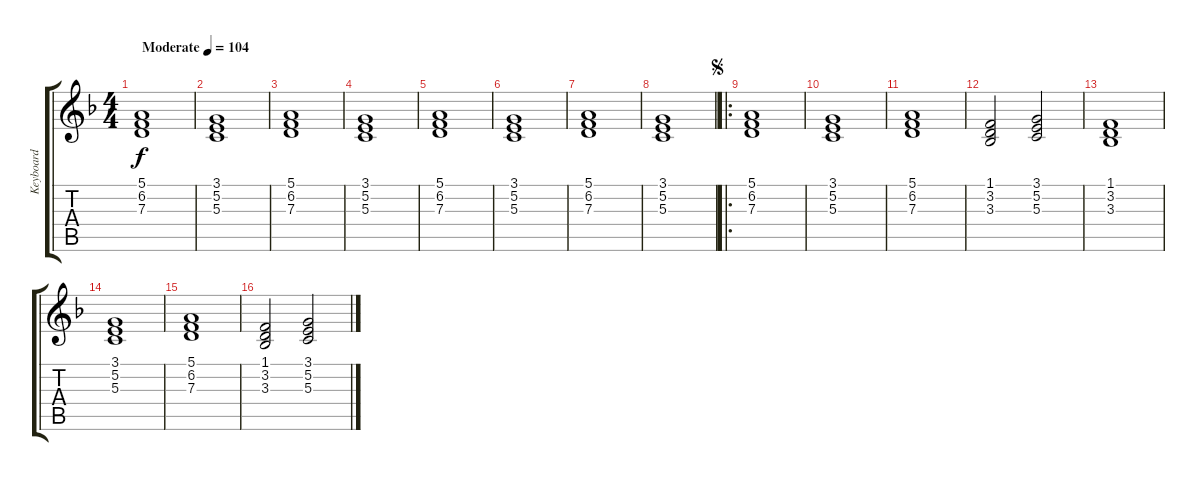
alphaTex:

\track ("Keyboard" "Keyboard") {instrument synthstrings1}
\staff {score tabs}
\tuning (E4 B3 G3 D3 A2 E2) {hide}
\ts (4 4)
\tempo (104 "Moderate")
\clef g2
\ks f
(5.1 6.2 7.3).1{dy f instrument synthstrings1} |
(3.1 5.2 5.3).1 |
(5.1 6.2 7.3).1 |
(3.1 5.2 5.3).1 |
(5.1 6.2 7.3).1 |
(3.1 5.2 5.3).1 |
(5.1 6.2 7.3).1 |
(3.1 5.2 5.3).1 |
\ro
\jump segno
(5.1 6.2 7.3).1 |
(3.1 5.2 5.3).1 |
(5.1 6.2 7.3).1 |
(1.1 3.2 3.3).2 (3.1 5.2 5.3).2 |
(1.1 3.2 3.3).1 |
(3.1 5.2 5.3).1 |
(5.1 6.2 7.3).1 |
(1.1 3.2 3.3).2 (3.1 5.2 5.3).2
